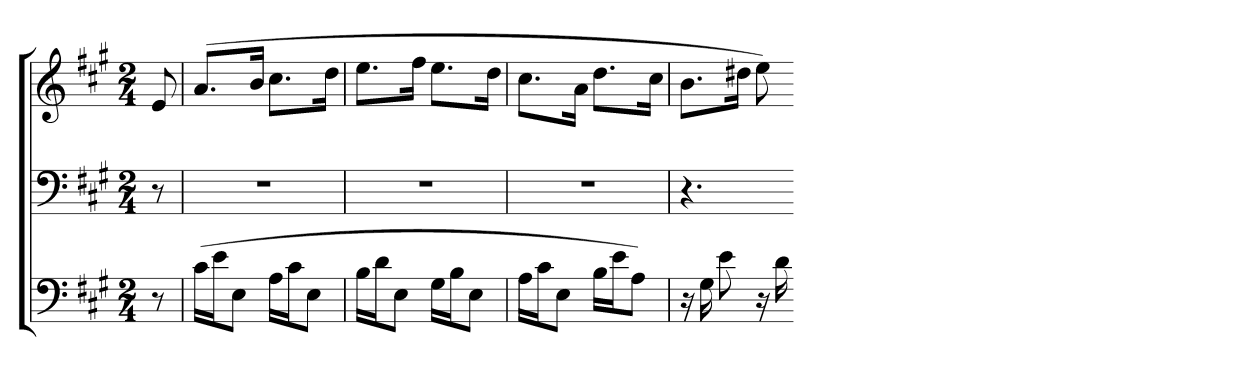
**kern	**kern	**kern
*part3	*part2	*part1
*staff3	*staff2	*staff1
*clefF4	*clefF4	*clefG2
*k[f#c#g#]	*k[f#c#g#]	*k[f#c#g#]
*A:	*A:	*A:
*M2/4	*M2/4	*M2/4
=	=	=
8r	8r	8e
=	=	=
(16c#LL	2r	(8.aL
16eJ	.	.
8EJ	.	.
.	.	16bJk
16ALL	.	8.cc#L
16c#J	.	.
8EJ	.	.
.	.	16ddJk
=	=	=
16BLL	2r	8.eeL
16dJ	.	.
8EJ	.	.
.	.	16ff#Jk
16G#LL	.	8.eeL
16BJ	.	.
8EJ	.	.
.	.	16ddJk
=	=	=
16ALL	2r	8.cc#L
16c#J	.	.
8EJ	.	.
.	.	16aJk
16BLL	.	8.ddL
16eJ	.	.
8AJ)	.	.
.	.	16cc#Jk
=	=	=
16r	4.r	8.bL
16G#	.	.
8e	.	.
.	.	16dd#XJk
16r	.	8ee)
16d	.	.
=-	=-	=-
*-	*-	*-
